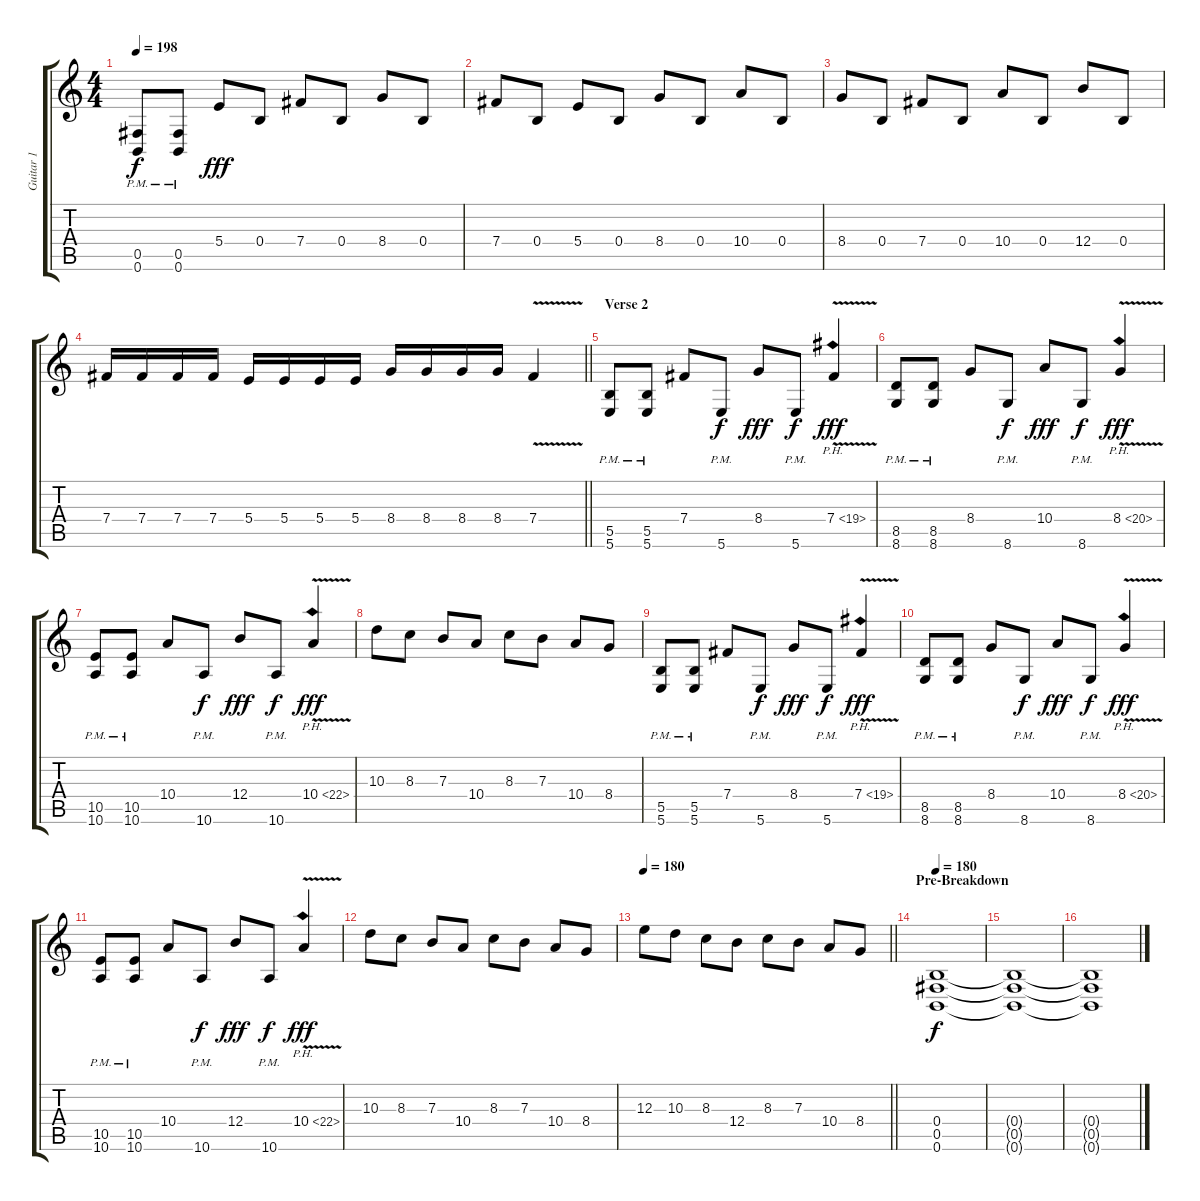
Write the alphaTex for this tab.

\track ("Guitar 1" "Guitar 1") {instrument distortionguitar}
\staff {score tabs}
\tuning (Db4 Ab3 E3 B2 Gb2 B1) {hide}
\ts (4 4)
\tempo 198
\clef g2
\ks c
(0.5{pm} 0.6{pm}).8{dy f} (0.5{pm} 0.6{pm}).8 5.4.8{dy fff} 0.4.8 7.4.8 0.4.8 8.4.8 0.4.8 |
7.4.8 0.4.8 5.4.8 0.4.8 8.4.8 0.4.8 10.4.8 0.4.8 |
8.4.8 0.4.8 7.4.8 0.4.8 10.4.8 0.4.8 12.4.8 0.4.8 |
\barLineRight lightlight
7.4.16 7.4.16 7.4.16 7.4.16 5.4.16 5.4.16 5.4.16 5.4.16 8.4.16 8.4.16 8.4.16 8.4.16 7.4{v}.4 |
\section ("" "Verse 2")
(5.5{pm} 5.6{pm}).8 (5.5{pm} 5.6{pm}).8 7.4.8 5.6{pm}.8{dy f} 8.4.8{dy fff} 5.6{pm}.8{dy f} 7.4{ph 12 v}.4{dy fff} |
(8.5{pm} 8.6{pm}).8 (8.5{pm} 8.6{pm}).8 8.4.8 8.6{pm}.8{dy f} 10.4.8{dy fff} 8.6{pm}.8{dy f} 8.4{ph 12 v}.4{dy fff} |
(10.5{pm} 10.6{pm}).8 (10.5{pm} 10.6{pm}).8 10.4.8 10.6{pm}.8{dy f} 12.4.8{dy fff} 10.6{pm}.8{dy f} 10.4{ph 12 v}.4{dy fff} |
10.3.8 8.3.8 7.3.8 10.4.8 8.3.8 7.3.8 10.4.8 8.4.8 |
(5.5{pm} 5.6{pm}).8 (5.5{pm} 5.6{pm}).8 7.4.8 5.6{pm}.8{dy f} 8.4.8{dy fff} 5.6{pm}.8{dy f} 7.4{ph 12 v}.4{dy fff} |
(8.5{pm} 8.6{pm}).8 (8.5{pm} 8.6{pm}).8 8.4.8 8.6{pm}.8{dy f} 10.4.8{dy fff} 8.6{pm}.8{dy f} 8.4{ph 12 v}.4{dy fff} |
(10.5{pm} 10.6{pm}).8 (10.5{pm} 10.6{pm}).8 10.4.8 10.6{pm}.8{dy f} 12.4.8{dy fff} 10.6{pm}.8{dy f} 10.4{ph 12 v}.4{dy fff} |
10.3.8 8.3.8 7.3.8 10.4.8 8.3.8 7.3.8 10.4.8 8.4.8 |
\tempo 180
\barLineRight lightlight
12.3.8 10.3.8 8.3.8 12.4.8 8.3.8 7.3.8 10.4.8 8.4.8 |
\section ("" "Pre-Breakdown")
\tempo 180
(0.4 0.5 0.6).1{dy f balance 8} |
(0.4{t} 0.5{t} 0.6{t}).1 |
(0.4{t} 0.5{t} 0.6{t}).1
